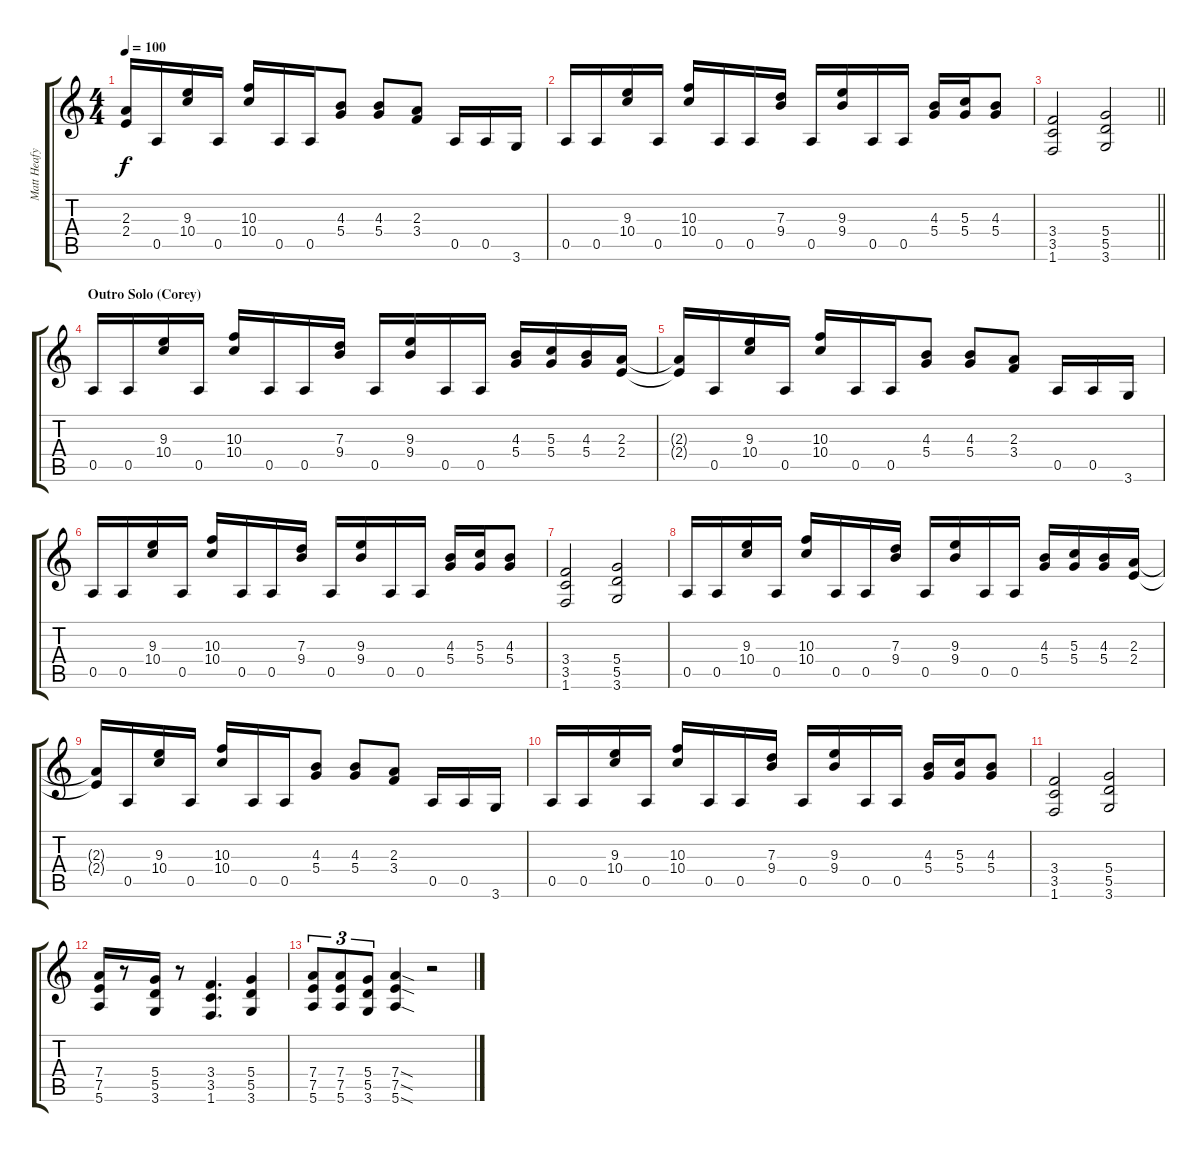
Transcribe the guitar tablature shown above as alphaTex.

\track ("Matt Heafy" "Matt Heafy") {instrument distortionguitar}
\staff {score tabs}
\tuning (E4 B3 G3 D3 A2 E2) {hide}
\ts (4 4)
\tempo 100
\clef g2
\ks c
(2.3{t} 2.4{t}).16{dy f} 0.5.16 (9.3 10.4).16 0.5.16 (10.3 10.4).16 0.5.16 0.5.16 (4.3 5.4).8 (4.3 5.4).8 (2.3 3.4).8 0.5.16 0.5.16 3.6.16 |
0.5.16 0.5.16 (9.3 10.4).16 0.5.16 (10.3 10.4).16 0.5.16 0.5.16 (7.3 9.4).16 0.5.16 (9.3 9.4).16 0.5.16 0.5.16 (4.3 5.4).16 (5.3 5.4).16 (4.3 5.4).8 |
\barLineRight lightlight
(3.4 3.5 1.6).2 (5.4 5.5 3.6).2 |
\section ("" "Outro Solo (Corey)")
0.5.16 0.5.16 (9.3 10.4).16 0.5.16 (10.3 10.4).16 0.5.16 0.5.16 (7.3 9.4).16 0.5.16 (9.3 9.4).16 0.5.16 0.5.16 (4.3 5.4).16 (5.3 5.4).16 (4.3 5.4).16 (2.3 2.4).16 |
(2.3{t} 2.4{t}).16 0.5.16 (9.3 10.4).16 0.5.16 (10.3 10.4).16 0.5.16 0.5.16 (4.3 5.4).8 (4.3 5.4).8 (2.3 3.4).8 0.5.16 0.5.16 3.6.16 |
0.5.16 0.5.16 (9.3 10.4).16 0.5.16 (10.3 10.4).16 0.5.16 0.5.16 (7.3 9.4).16 0.5.16 (9.3 9.4).16 0.5.16 0.5.16 (4.3 5.4).16 (5.3 5.4).16 (4.3 5.4).8 |
(3.4 3.5 1.6).2 (5.4 5.5 3.6).2 |
0.5.16 0.5.16 (9.3 10.4).16 0.5.16 (10.3 10.4).16 0.5.16 0.5.16 (7.3 9.4).16 0.5.16 (9.3 9.4).16 0.5.16 0.5.16 (4.3 5.4).16 (5.3 5.4).16 (4.3 5.4).16 (2.3 2.4).16 |
(2.3{t} 2.4{t}).16 0.5.16 (9.3 10.4).16 0.5.16 (10.3 10.4).16 0.5.16 0.5.16 (4.3 5.4).8 (4.3 5.4).8 (2.3 3.4).8 0.5.16 0.5.16 3.6.16 |
0.5.16 0.5.16 (9.3 10.4).16 0.5.16 (10.3 10.4).16 0.5.16 0.5.16 (7.3 9.4).16 0.5.16 (9.3 9.4).16 0.5.16 0.5.16 (4.3 5.4).16 (5.3 5.4).16 (4.3 5.4).8 |
(3.4 3.5 1.6).2 (5.4 5.5 3.6).2 |
(7.4 7.5 5.6).16 r.8 (5.4 5.5 3.6).16 r.8 (3.4 3.5 1.6).4{d} (5.4 5.5 3.6).4 |
(7.4 7.5 5.6).8{tu (3 2)} (7.4 7.5 5.6).8{tu (3 2)} (5.4 5.5 3.6).8{tu (3 2)} (7.4{sod} 7.5{sod} 5.6{sod}).4 r.2
